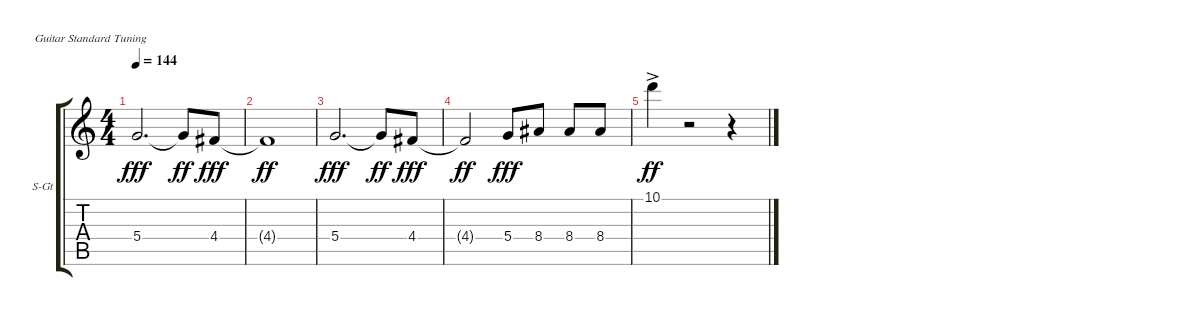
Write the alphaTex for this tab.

\bracketExtendMode groupsimilarinstruments
\firstSystemTrackNameOrientation horizontal
\otherSystemsTrackNameOrientation horizontal
\track ("Flake 3" "S-Gt") {instrument pad4choir}
\staff {score tabs}
\tuning (E4 B3 G3 D3 A2 E2)
\displaytranspose 12
\ts (4 4)
\tempo 144
\clef g2
\ks c
5.4.2{d dy fff} 5.4{t}.8{dy ff} 4.4.8{dy fff} |
4.4{t}.1{dy ff} |
5.4.2{d dy fff} 5.4{t}.8{dy ff} 4.4.8{dy fff} |
4.4{t}.2{dy ff} 5.4.8{dy fff} 8.4.8 8.4.8 8.4.8 |
10.1{ac}.4{dy ff} r.2 r.4
